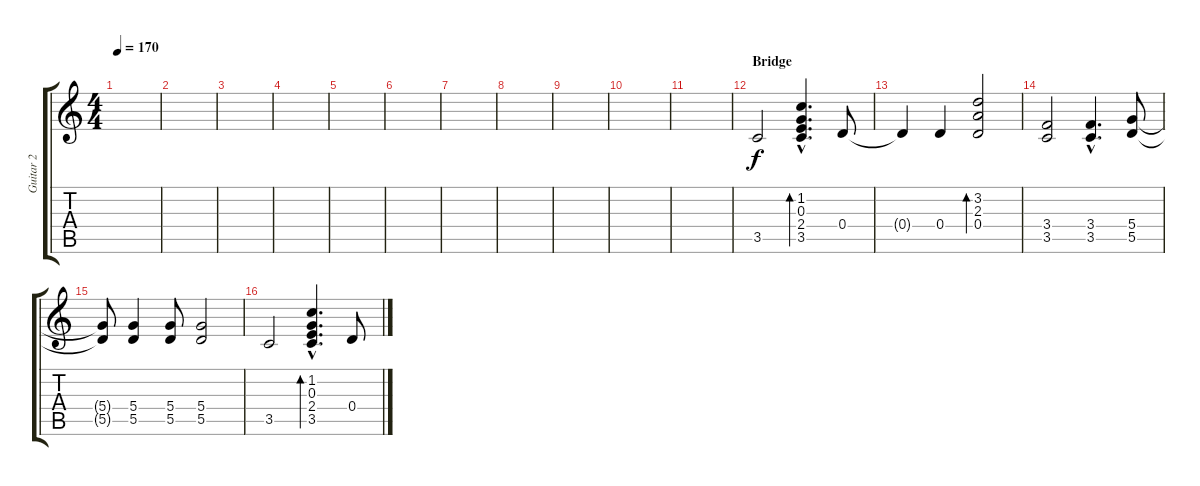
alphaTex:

\track ("Guitar 2" "Guitar 2") {instrument acousticguitarnylon}
\staff {score tabs}
\tuning (E4 B3 G3 D3 A2 E2) {hide}
\ts (4 4)
\tempo 170
\clef g2
\ks c
|
|
|
|
|
|
|
|
|
|
|
\section ("" "Bridge")
3.5.2{volume 9} (1.2{hac} 0.3{hac} 2.4{hac} 3.5{hac}).4{d bd 60} 0.4.8 |
0.4{t}.4 0.4.4 (3.2 2.3 0.4).2{bd 60} |
(3.4 3.5).2 (3.4{hac} 3.5{hac}).4{d} (5.4 5.5).8 |
(5.4{t} 5.5{t}).8 (5.4 5.5).4 (5.4 5.5).8 (5.4 5.5).2 |
3.5.2{volume 9} (1.2{hac} 0.3{hac} 2.4{hac} 3.5{hac}).4{d bd 60} 0.4.8
